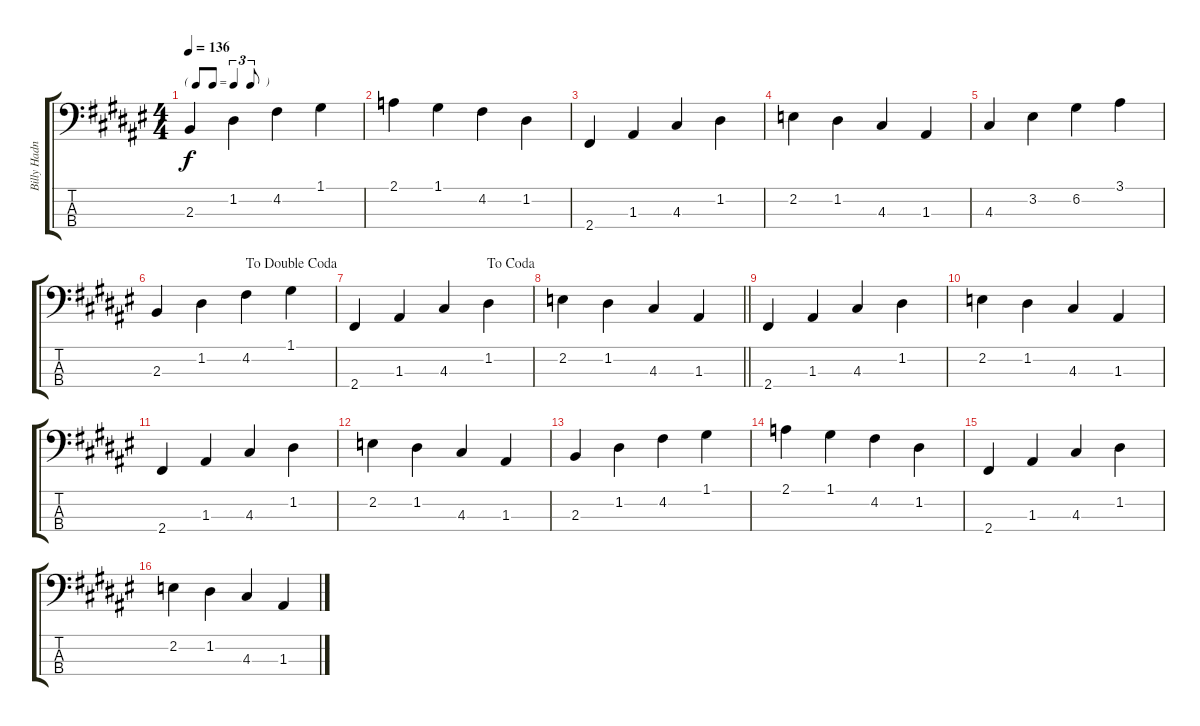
\track ("Billy Hadnott - Upright Bass" "Billy Hadn") {instrument acousticbass}
\staff {score tabs}
\tuning (G2 D2 A1 E1) {hide}
\ts (4 4)
\tf triplet8th
\tempo 136
\clef f4
\ks f#
2.3.4{dy f} 1.2.4 4.2.4 1.1.4 |
2.1.4 1.1.4 4.2.4 1.2.4 |
2.4.4 1.3.4 4.3.4 1.2.4 |
2.2.4 1.2.4 4.3.4 1.3.4 |
4.3.4 3.2.4 6.2.4 3.1.4 |
\jump dadoublecoda
\ks d#minor
2.3.4 1.2.4 4.2.4 1.1.4 |
\jump dacoda
2.4.4 1.3.4 4.3.4 1.2.4 |
\barLineRight lightlight
2.2.4 1.2.4 4.3.4 1.3.4 |
\ks f#
2.4.4 1.3.4 4.3.4 1.2.4 |
\ks d#minor
2.2.4 1.2.4 4.3.4 1.3.4 |
2.4.4 1.3.4 4.3.4 1.2.4 |
2.2.4 1.2.4 4.3.4 1.3.4 |
\ks f#
2.3.4 1.2.4 4.2.4 1.1.4 |
\ks d#minor
2.1.4 1.1.4 4.2.4 1.2.4 |
2.4.4 1.3.4 4.3.4 1.2.4 |
2.2.4 1.2.4 4.3.4 1.3.4
